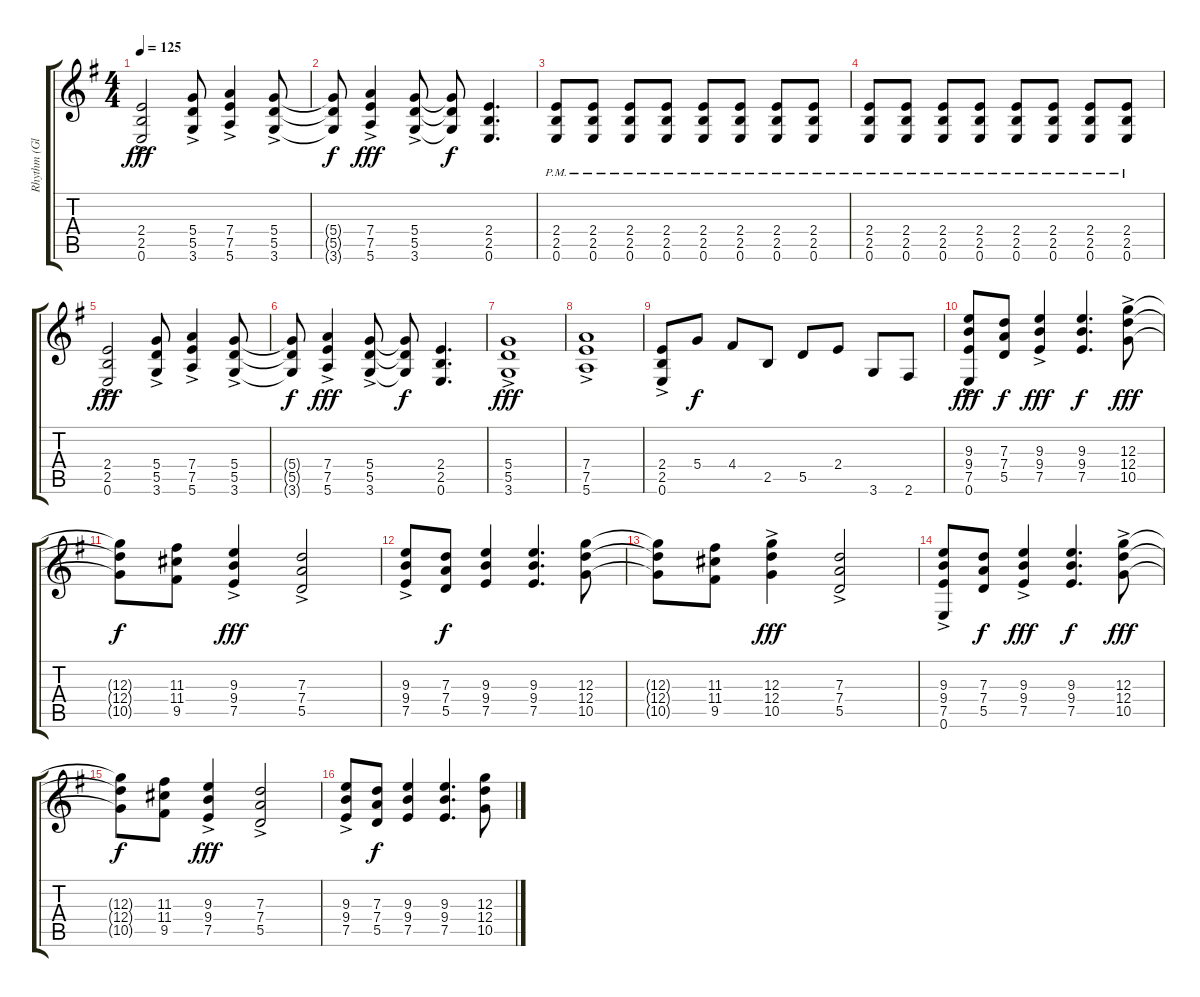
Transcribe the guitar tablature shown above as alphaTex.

\track ("Rhythm (Glenn Tipton)" "Rhythm (Gl") {instrument distortionguitar}
\staff {score tabs}
\tuning (E4 B3 G3 D3 A2 E2) {hide}
\ts (4 4)
\tempo 125
\clef g2
\ks g
(2.4{ac} 2.5{ac} 0.6{ac}).2{dy fff} (5.4{ac} 5.5{ac} 3.6{ac}).8 (7.4{ac} 7.5{ac} 5.6{ac}).4 (5.4{ac} 5.5{ac} 3.6{ac}).8 |
(5.4{t} 5.5{t} 3.6{t}).8{dy f} (7.4{ac} 7.5{ac} 5.6{ac}).4{dy fff} (5.4{ac} 5.5{ac} 3.6{ac}).8 (5.4{t} 5.5{t} 3.6{t}).8{dy f} (2.4 2.5 0.6).4{d} |
(2.4{pm} 2.5{pm} 0.6{pm}).8 (2.4{pm} 2.5{pm} 0.6{pm}).8 (2.4{pm} 2.5{pm} 0.6{pm}).8 (2.4{pm} 2.5{pm} 0.6{pm}).8 (2.4{pm} 2.5{pm} 0.6{pm}).8 (2.4{pm} 2.5{pm} 0.6{pm}).8 (2.4{pm} 2.5{pm} 0.6{pm}).8 (2.4{pm} 2.5{pm} 0.6{pm}).8 |
(2.4{pm} 2.5{pm} 0.6{pm}).8 (2.4{pm} 2.5{pm} 0.6{pm}).8 (2.4{pm} 2.5{pm} 0.6{pm}).8 (2.4{pm} 2.5{pm} 0.6{pm}).8 (2.4{pm} 2.5{pm} 0.6{pm}).8 (2.4{pm} 2.5{pm} 0.6{pm}).8 (2.4{pm} 2.5{pm} 0.6{pm}).8 (2.4{pm} 2.5{pm} 0.6{pm}).8 |
(2.4{ac} 2.5{ac} 0.6{ac}).2{dy fff} (5.4{ac} 5.5{ac} 3.6{ac}).8 (7.4{ac} 7.5{ac} 5.6{ac}).4 (5.4{ac} 5.5{ac} 3.6{ac}).8 |
(5.4{t} 5.5{t} 3.6{t}).8{dy f} (7.4{ac} 7.5{ac} 5.6{ac}).4{dy fff} (5.4{ac} 5.5{ac} 3.6{ac}).8 (5.4{t} 5.5{t} 3.6{t}).8{dy f} (2.4 2.5 0.6).4{d} |
(5.4{ac} 5.5{ac} 3.6{ac}).1{dy fff} |
(7.4{ac} 7.5{ac} 5.6{ac}).1 |
(2.4{ac} 2.5{ac} 0.6{ac}).8 5.4.8{dy f} 4.4.8 2.5.8 5.5.8 2.4.8 3.6.8 2.6.8 |
(9.3{ac} 9.4{ac} 7.5{ac} 0.6{ac}).8{dy fff} (7.3 7.4 5.5).8{dy f} (9.3{ac} 9.4{ac} 7.5{ac}).4{dy fff} (9.3 9.4 7.5).4{d dy f} (12.3{ac} 12.4{ac} 10.5{ac}).8{dy fff} |
(12.3{t} 12.4{t} 10.5{t}).8{dy f} (11.3 11.4 9.5).8 (9.3{ac} 9.4{ac} 7.5{ac}).4{dy fff} (7.3{ac} 7.4{ac} 5.5{ac}).2 |
(9.3{ac} 9.4{ac} 7.5{ac}).8 (7.3 7.4 5.5).8{dy f} (9.3 9.4 7.5).4 (9.3 9.4 7.5).4{d} (12.3 12.4 10.5).8 |
(12.3{t} 12.4{t} 10.5{t}).8 (11.3 11.4 9.5).8 (12.3{ac} 12.4{ac} 10.5{ac}).4{dy fff} (7.3{ac} 7.4{ac} 5.5{ac}).2 |
(9.3{ac} 9.4{ac} 7.5{ac} 0.6{ac}).8 (7.3 7.4 5.5).8{dy f} (9.3{ac} 9.4{ac} 7.5{ac}).4{dy fff} (9.3 9.4 7.5).4{d dy f} (12.3{ac} 12.4{ac} 10.5{ac}).8{dy fff} |
(12.3{t} 12.4{t} 10.5{t}).8{dy f} (11.3 11.4 9.5).8 (9.3{ac} 9.4{ac} 7.5{ac}).4{dy fff} (7.3{ac} 7.4{ac} 5.5{ac}).2 |
(9.3{ac} 9.4{ac} 7.5{ac}).8 (7.3 7.4 5.5).8{dy f} (9.3 9.4 7.5).4 (9.3 9.4 7.5).4{d} (12.3 12.4 10.5).8
